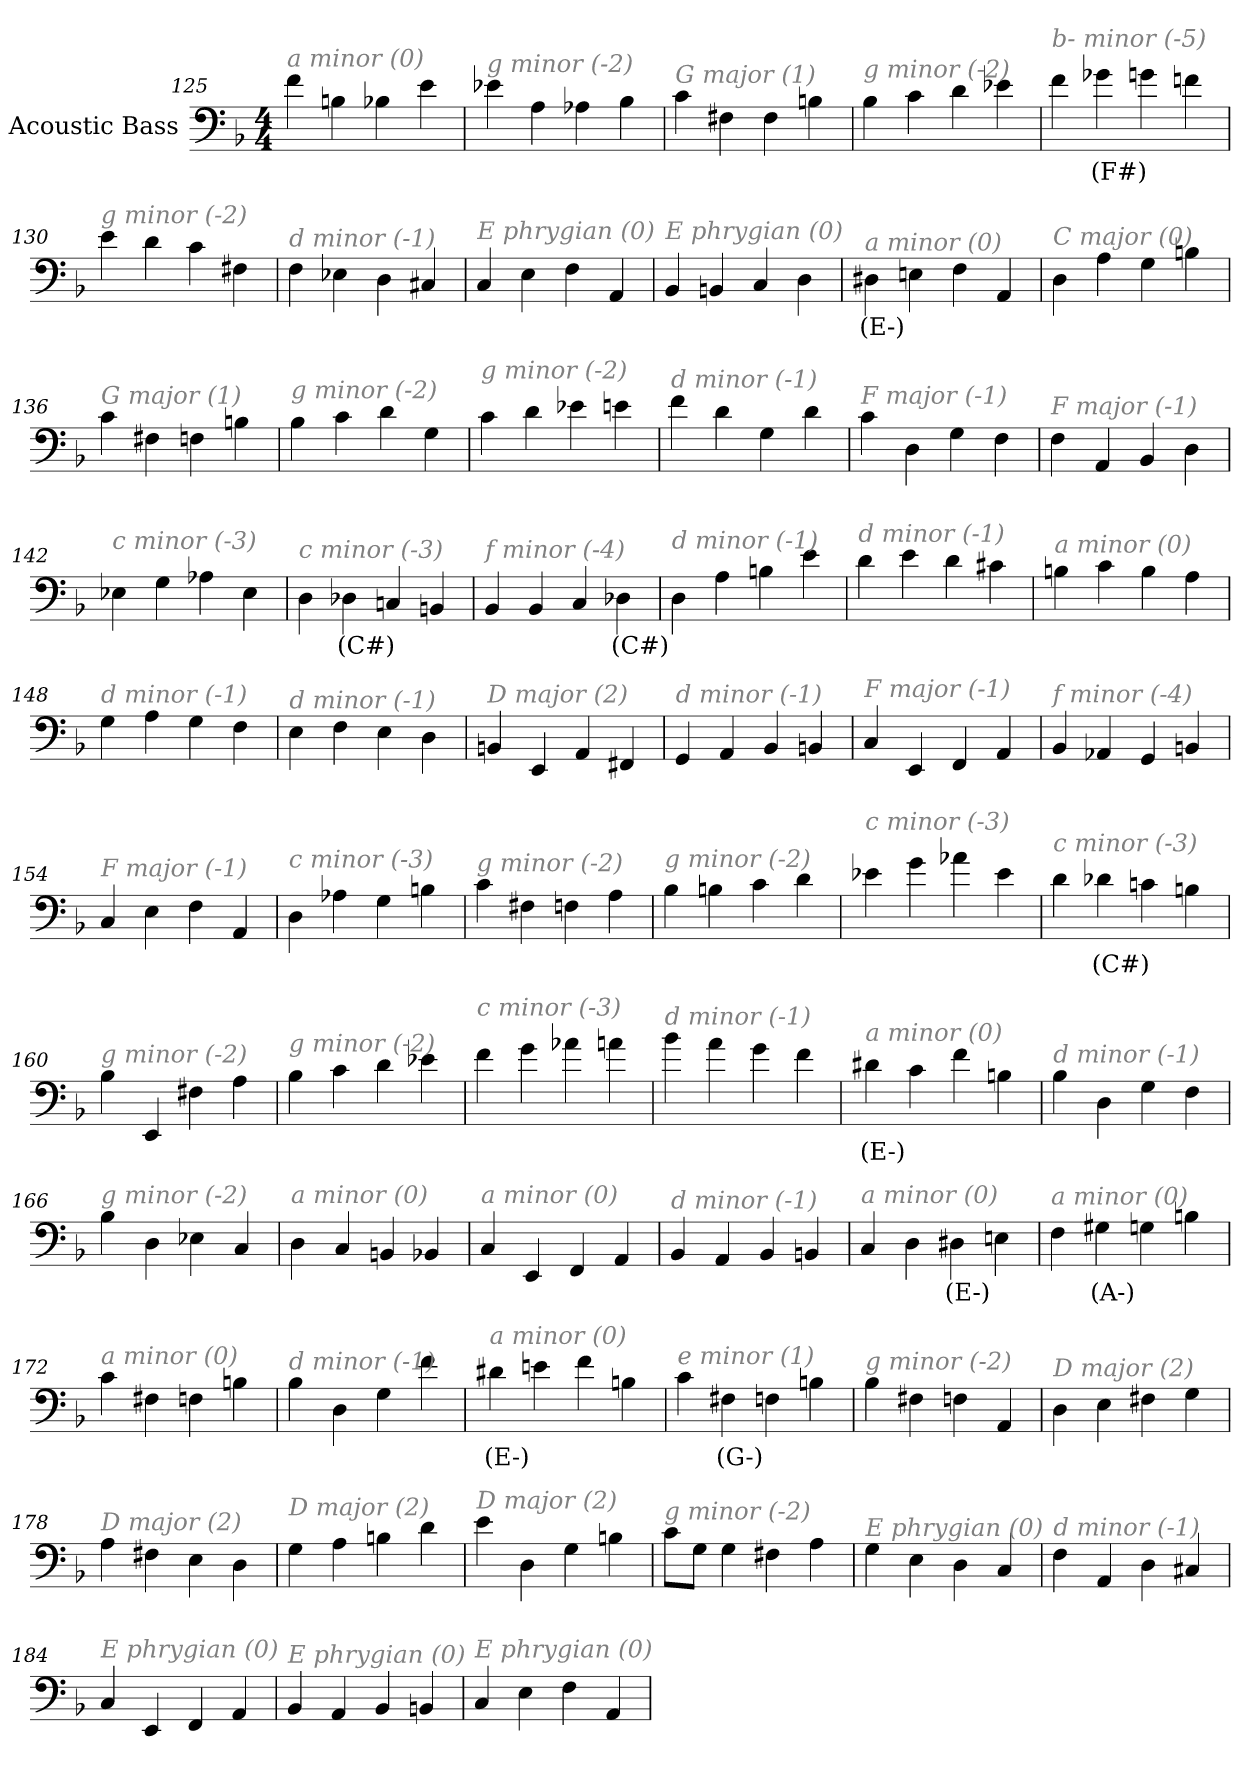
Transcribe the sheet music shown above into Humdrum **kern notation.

**kern	**text
*part1	*part1
*staff1	*staff1
*I"Acoustic Bass	*
*clefF4	*
*ITrd7c12	*
*k[b-]	*
*F:	*
*M4/4	*
=125	=125
!LO:TX:i:color=#808080:t=a minor (0)	!
4F	.
4BBn	.
4BB-X	.
4E	.
=126	=126
!LO:TX:i:color=#808080:t=g minor (-2)	!
4E-X	.
4AA	.
4AA-X	.
4BB-	.
=127	=127
!LO:TX:i:color=#808080:t=G major (1)	!
4C	.
4FF#X	.
4FF#	.
4BBn	.
=128	=128
!LO:TX:i:color=#808080:t=g minor (-2)	!
4BB-	.
4C	.
4D	.
4E-X	.
=129	=129
!LO:TX:i:color=#808080:t=b- minor (-5)	!
4F	.
4G-Xi	(F#)
4G	.
4Fn	.
=130	=130
!LO:TX:i:color=#808080:t=g minor (-2)	!
4E	.
4D	.
4C	.
4FF#X	.
=131	=131
!LO:TX:i:color=#808080:t=d minor (-1)	!
4FF	.
4EE-X	.
4DD	.
4CC#X	.
=132	=132
!LO:TX:i:color=#808080:t=E phrygian (0)	!
4CC	.
4EE	.
4FF	.
4AAA	.
=133	=133
!LO:TX:i:color=#808080:t=E phrygian (0)	!
4BBB-	.
4BBBn	.
4CC	.
4DD	.
=134	=134
!LO:TX:i:color=#808080:t=a minor (0)	!
4DD#Xi	(E-)
4EEn	.
4FF	.
4AAA	.
=135	=135
!LO:TX:i:color=#808080:t=C major (0)	!
4DD	.
4AA	.
4GG	.
4BBn	.
=136	=136
!LO:TX:i:color=#808080:t=G major (1)	!
4C	.
4FF#X	.
4FFn	.
4BBn	.
=137	=137
!LO:TX:i:color=#808080:t=g minor (-2)	!
4BB-	.
4C	.
4D	.
4GG	.
=138	=138
!LO:TX:i:color=#808080:t=g minor (-2)	!
4C	.
4D	.
4E-X	.
4En	.
=139	=139
!LO:TX:i:color=#808080:t=d minor (-1)	!
4F	.
4D	.
4GG	.
4D	.
=140	=140
!LO:TX:i:color=#808080:t=F major (-1)	!
4C	.
4DD	.
4GG	.
4FF	.
=141	=141
!LO:TX:i:color=#808080:t=F major (-1)	!
4FF	.
4AAA	.
4BBB-	.
4DD	.
=142	=142
!LO:TX:i:color=#808080:t=c minor (-3)	!
4EE-X	.
4GG	.
4AA-X	.
4EE-	.
=143	=143
!LO:TX:i:color=#808080:t=c minor (-3)	!
4DD	.
4DD-Xi	(C#)
4CCn	.
4BBBn	.
=144	=144
!LO:TX:i:color=#808080:t=f minor (-4)	!
4BBB-	.
4BBB-	.
4CC	.
4DD-Xi	(C#)
=145	=145
!LO:TX:i:color=#808080:t=d minor (-1)	!
4DD	.
4AA	.
4BBn	.
4E	.
=146	=146
!LO:TX:i:color=#808080:t=d minor (-1)	!
4D	.
4E	.
4D	.
4C#X	.
=147	=147
!LO:TX:i:color=#808080:t=a minor (0)	!
4BBn	.
4C	.
4BB	.
4AA	.
=148	=148
!LO:TX:i:color=#808080:t=d minor (-1)	!
4GG	.
4AA	.
4GG	.
4FF	.
=149	=149
!LO:TX:i:color=#808080:t=d minor (-1)	!
4EE	.
4FF	.
4EE	.
4DD	.
=150	=150
!LO:TX:i:color=#808080:t=D major (2)	!
4BBBn	.
4EEE	.
4AAA	.
4FFF#X	.
=151	=151
!LO:TX:i:color=#808080:t=d minor (-1)	!
4GGG	.
4AAA	.
4BBB-	.
4BBBn	.
=152	=152
!LO:TX:i:color=#808080:t=F major (-1)	!
4CC	.
4EEE	.
4FFF	.
4AAA	.
=153	=153
!LO:TX:i:color=#808080:t=f minor (-4)	!
4BBB-	.
4AAA-X	.
4GGG	.
4BBBn	.
=154	=154
!LO:TX:i:color=#808080:t=F major (-1)	!
4CC	.
4EE	.
4FF	.
4AAA	.
=155	=155
!LO:TX:i:color=#808080:t=c minor (-3)	!
4DD	.
4AA-X	.
4GG	.
4BBn	.
=156	=156
!LO:TX:i:color=#808080:t=g minor (-2)	!
4C	.
4FF#X	.
4FFn	.
4AA	.
=157	=157
!LO:TX:i:color=#808080:t=g minor (-2)	!
4BB-	.
4BBn	.
4C	.
4D	.
=158	=158
!LO:TX:i:color=#808080:t=c minor (-3)	!
4E-X	.
4G	.
4A-X	.
4E-	.
=159	=159
!LO:TX:i:color=#808080:t=c minor (-3)	!
4D	.
4D-Xi	(C#)
4Cn	.
4BBn	.
=160	=160
!LO:TX:i:color=#808080:t=g minor (-2)	!
4BB-	.
4EEE	.
4FF#X	.
4AA	.
=161	=161
!LO:TX:i:color=#808080:t=g minor (-2)	!
4BB-	.
4C	.
4D	.
4E-X	.
=162	=162
!LO:TX:i:color=#808080:t=c minor (-3)	!
4F	.
4G	.
4A-X	.
4An	.
=163	=163
!LO:TX:i:color=#808080:t=d minor (-1)	!
4B-	.
4A	.
4G	.
4F	.
=164	=164
!LO:TX:i:color=#808080:t=a minor (0)	!
4D#Xi	(E-)
4C	.
4F	.
4BBn	.
=165	=165
!LO:TX:i:color=#808080:t=d minor (-1)	!
4BB-	.
4DD	.
4GG	.
4FF	.
=166	=166
!LO:TX:i:color=#808080:t=g minor (-2)	!
4BB-	.
4DD	.
4EE-X	.
4CC	.
=167	=167
!LO:TX:i:color=#808080:t=a minor (0)	!
4DD	.
4CC	.
4BBBn	.
4BBB-X	.
=168	=168
!LO:TX:i:color=#808080:t=a minor (0)	!
4CC	.
4EEE	.
4FFF	.
4AAA	.
=169	=169
!LO:TX:i:color=#808080:t=d minor (-1)	!
4BBB-	.
4AAA	.
4BBB-	.
4BBBn	.
=170	=170
!LO:TX:i:color=#808080:t=a minor (0)	!
4CC	.
4DD	.
4DD#Xi	(E-)
4EEn	.
=171	=171
!LO:TX:i:color=#808080:t=a minor (0)	!
4FF	.
4GG#Xi	(A-)
4GG	.
4BBn	.
=172	=172
!LO:TX:i:color=#808080:t=a minor (0)	!
4C	.
4FF#X	.
4FFn	.
4BBn	.
=173	=173
!LO:TX:i:color=#808080:t=d minor (-1)	!
4BB-	.
4DD	.
4GG	.
4F	.
=174	=174
!LO:TX:i:color=#808080:t=a minor (0)	!
4D#Xi	(E-)
4En	.
4F	.
4BBn	.
=175	=175
!LO:TX:i:color=#808080:t=e minor (1)	!
4C	.
4FF#Xi	(G-)
4FF	.
4BBn	.
=176	=176
!LO:TX:i:color=#808080:t=g minor (-2)	!
4BB-	.
4FF#X	.
4FFn	.
4AAA	.
=177	=177
!LO:TX:i:color=#808080:t=D major (2)	!
4DD	.
4EE	.
4FF#X	.
4GG	.
=178	=178
!LO:TX:i:color=#808080:t=D major (2)	!
4AA	.
4FF#X	.
4EE	.
4DD	.
=179	=179
!LO:TX:i:color=#808080:t=D major (2)	!
4GG	.
4AA	.
4BBn	.
4D	.
=180	=180
!LO:TX:i:color=#808080:t=D major (2)	!
4E	.
4DD	.
4GG	.
4BBn	.
=181	=181
!LO:TX:i:color=#808080:t=g minor (-2)	!
8CL	.
8GGJ	.
4GG	.
4FF#X	.
4AA	.
=182	=182
!LO:TX:i:color=#808080:t=E phrygian (0)	!
4GG	.
4EE	.
4DD	.
4CC	.
=183	=183
!LO:TX:i:color=#808080:t=d minor (-1)	!
4FF	.
4AAA	.
4DD	.
4CC#X	.
=184	=184
!LO:TX:i:color=#808080:t=E phrygian (0)	!
4CC	.
4EEE	.
4FFF	.
4AAA	.
=185	=185
!LO:TX:i:color=#808080:t=E phrygian (0)	!
4BBB-	.
4AAA	.
4BBB-	.
4BBBn	.
=186	=186
!LO:TX:i:color=#808080:t=E phrygian (0)	!
4CC	.
4EE	.
4FF	.
4AAA	.
=	=
*-	*-
